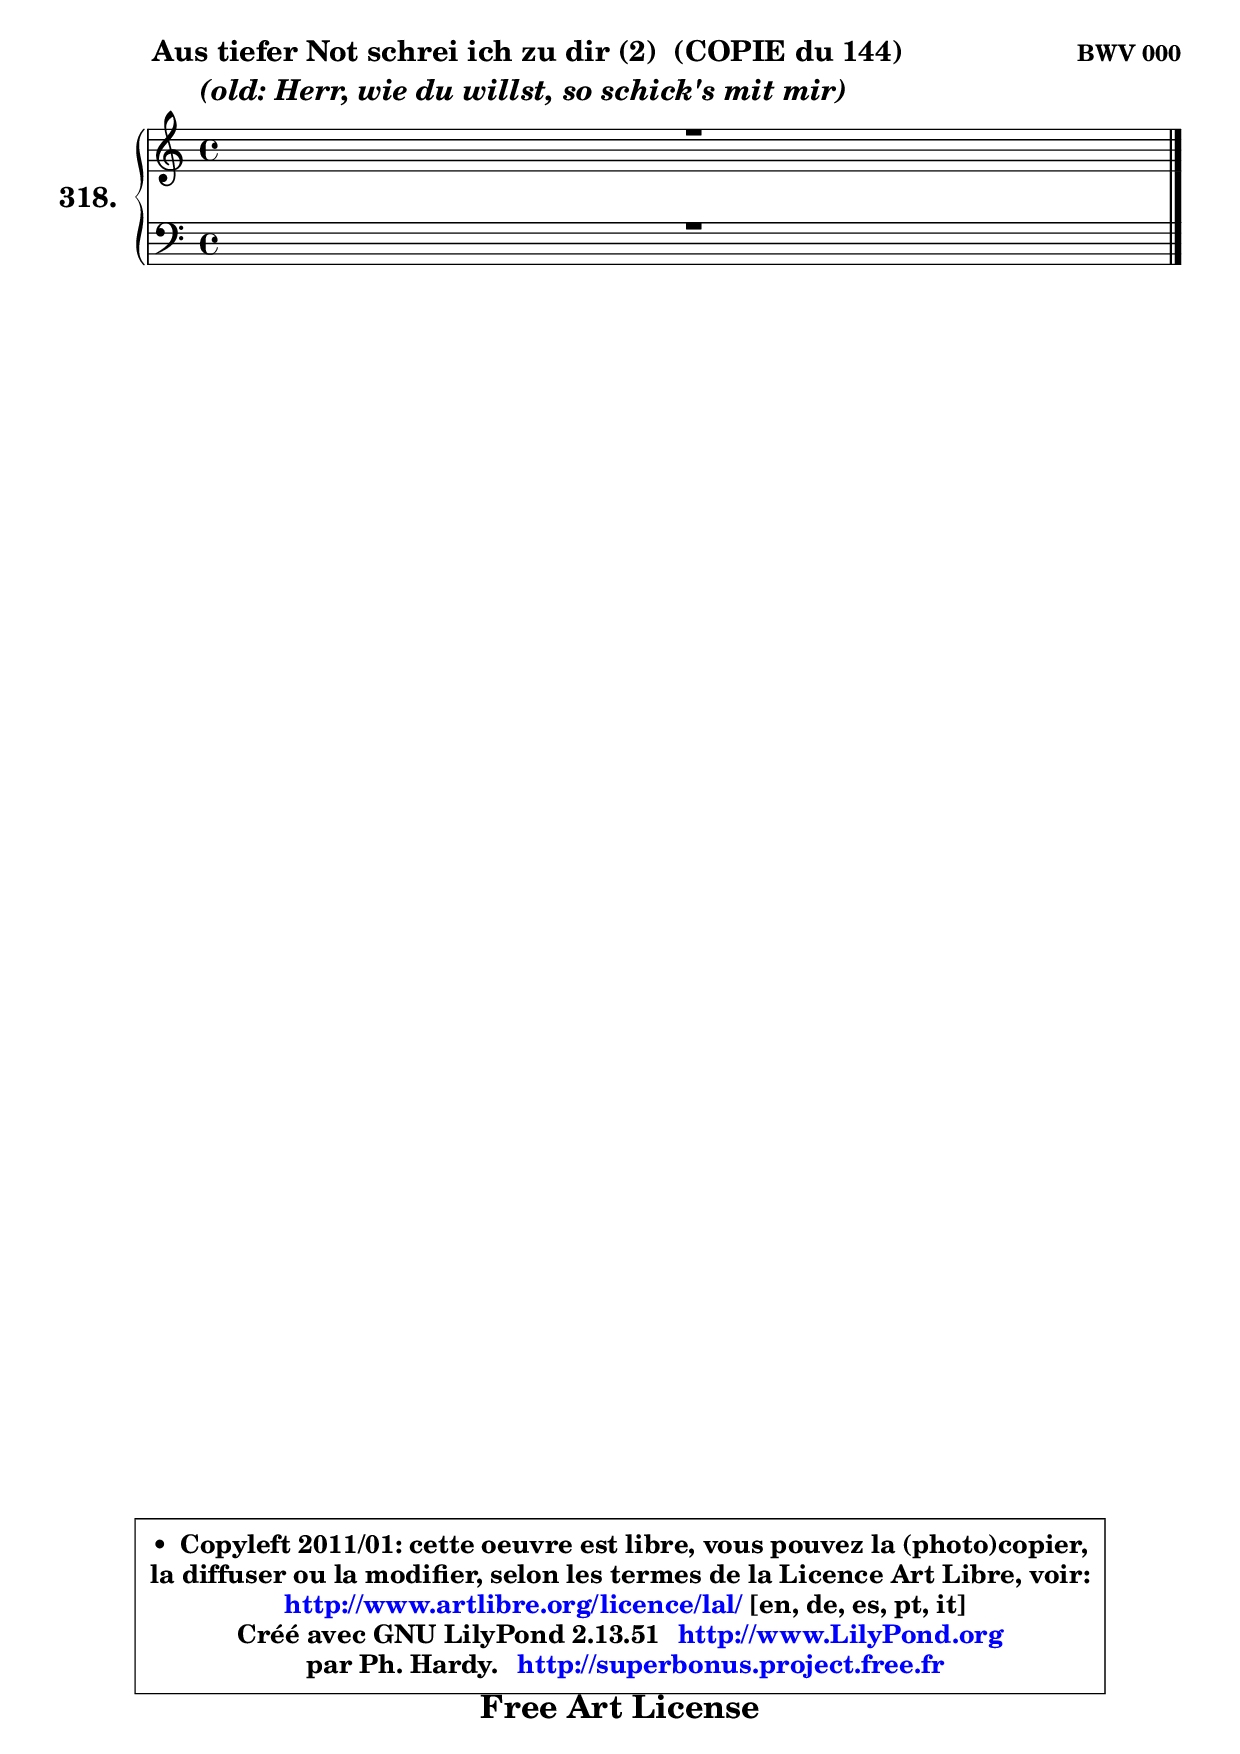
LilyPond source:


\version "2.13.51"

    \paper {
%	system-system-spacing #'padding = #0.1
%	score-system-spacing #'padding = #0.1
%	ragged-bottom = ##f
%	ragged-last-bottom = ##f
	ragged-right = ##f
	}

    \header {
      opus = \markup { \bold "BWV 000" }
      piece = \markup { \hspace #9 \fontsize #2 \bold \column \center-align { \line { "Aus tiefer Not schrei ich zu dir (2)  (COPIE du 144)" }
                                  \line { \italic "(old: Herr, wie du willst, so schick's mit mir) " }
                              } }
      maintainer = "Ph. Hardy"
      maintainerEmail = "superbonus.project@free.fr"
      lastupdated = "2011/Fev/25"
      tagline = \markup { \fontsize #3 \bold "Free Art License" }
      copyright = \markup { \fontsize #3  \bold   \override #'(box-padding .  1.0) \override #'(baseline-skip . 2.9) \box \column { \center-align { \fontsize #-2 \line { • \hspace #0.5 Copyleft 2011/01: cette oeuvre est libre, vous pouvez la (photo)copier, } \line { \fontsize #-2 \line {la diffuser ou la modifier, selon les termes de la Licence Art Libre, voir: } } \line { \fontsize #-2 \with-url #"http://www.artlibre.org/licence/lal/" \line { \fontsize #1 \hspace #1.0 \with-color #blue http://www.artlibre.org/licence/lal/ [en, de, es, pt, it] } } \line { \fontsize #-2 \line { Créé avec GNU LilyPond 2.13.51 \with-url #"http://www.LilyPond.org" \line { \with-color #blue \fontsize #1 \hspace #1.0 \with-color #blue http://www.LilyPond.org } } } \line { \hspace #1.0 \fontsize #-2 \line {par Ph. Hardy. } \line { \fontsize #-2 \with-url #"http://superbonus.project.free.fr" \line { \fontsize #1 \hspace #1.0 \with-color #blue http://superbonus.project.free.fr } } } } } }

	  }

  guidemidi = {
	\tempo 4 = 78

	}

  upper = {
	\time 4/4
	\key c \major
	\clef treble
	\voiceOne
	<< { 
	% SOPRANO
	\set Voice.midiInstrument = "acoustic grand"
	\relative c' {
	R1 |
\break
        \bar "|."
	} % fin de relative
	}

	\context Voice="1" { \voiceTwo 
	% ALTO
	\set Voice.midiInstrument = "acoustic grand"
	\relative c' {
	
        \bar "|."
	} % fin de relative
	\oneVoice
	} >>
	}

    lower = {
	\time 4/4
	\key c \major
	\clef bass
	\voiceOne
	<< { 
	% TENOR
	\set Voice.midiInstrument = "acoustic grand"
	\relative c' {
	R1 |
\break
        \bar "|."
	} % fin de relative
	}
	\context Voice="1" { \voiceTwo 
	% BASS
	\set Voice.midiInstrument = "acoustic grand"
	\relative c {
        
        \bar "|."
	} % fin de relative
	\oneVoice
	} >>
	}


    \score { 

	\new PianoStaff <<
	\set PianoStaff.instrumentName = \markup { \bold \huge "318." }
	\new Staff = "upper" \upper
	\new Staff = "lower" \lower
	>>

    \layout {
%	ragged-last = ##f
	   }

         } % fin de score

  \score {
    \unfoldRepeats { << \guidemidi \upper \lower >> }
    \midi {
    \context {
     \Staff
      \remove "Staff_performer"
               }

     \context {
      \Voice
       \consists "Staff_performer"
                }

     \context { 
      \Score
      tempoWholesPerMinute = #(ly:make-moment 78 4)
		}
	    }
	}

